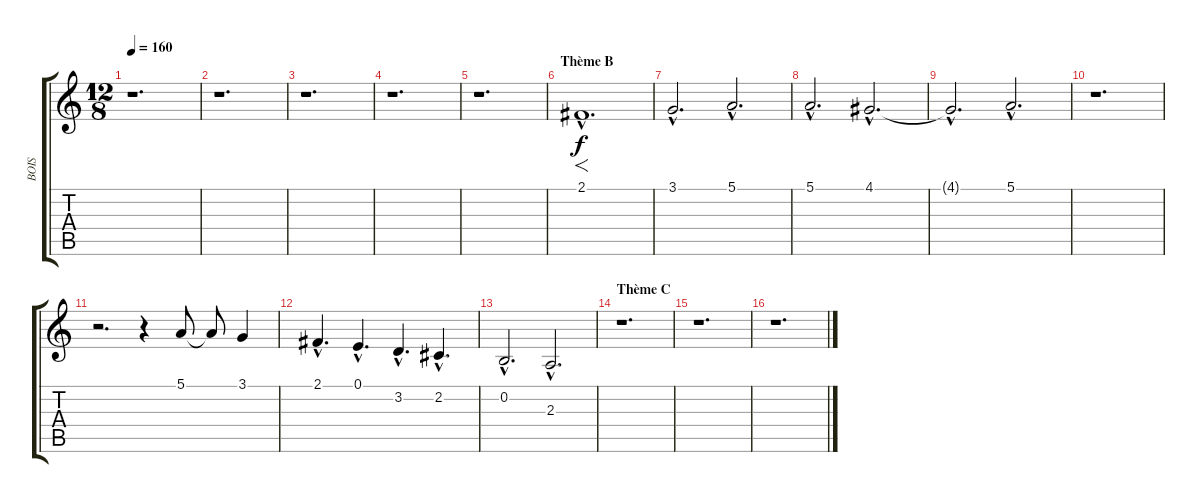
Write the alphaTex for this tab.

\track ("BOIS" "BOIS") {instrument clarinet}
\staff {score tabs}
\tuning (E4 B3 G3 D3 A2 E2) {hide}
\ts (12 8)
\tempo 160
\clef g2
\ks c
r.1{d dy f} |
r.1{d} |
r.1{d} |
r.1{d} |
r.1{d} |
\section ("" "Thème B")
2.1{hac}.1{f d} |
3.1{hac}.2{d} 5.1{hac}.2{d} |
5.1{hac}.2{d} 4.1{hac}.2{d} |
4.1{hac t}.2{d} 5.1{hac}.2{d} |
r.1{d} |
r.2{d} r.4 5.1.8 5.1{t}.8 3.1.4 |
2.1{hac}.4{d} 0.1{hac}.4{d} 3.2{hac}.4{d} 2.2{hac}.4{d} |
0.2{hac}.2{d} 2.3{hac}.2{d} |
\section ("" "Thème C")
r.1{d} |
r.1{d} |
r.1{d}
